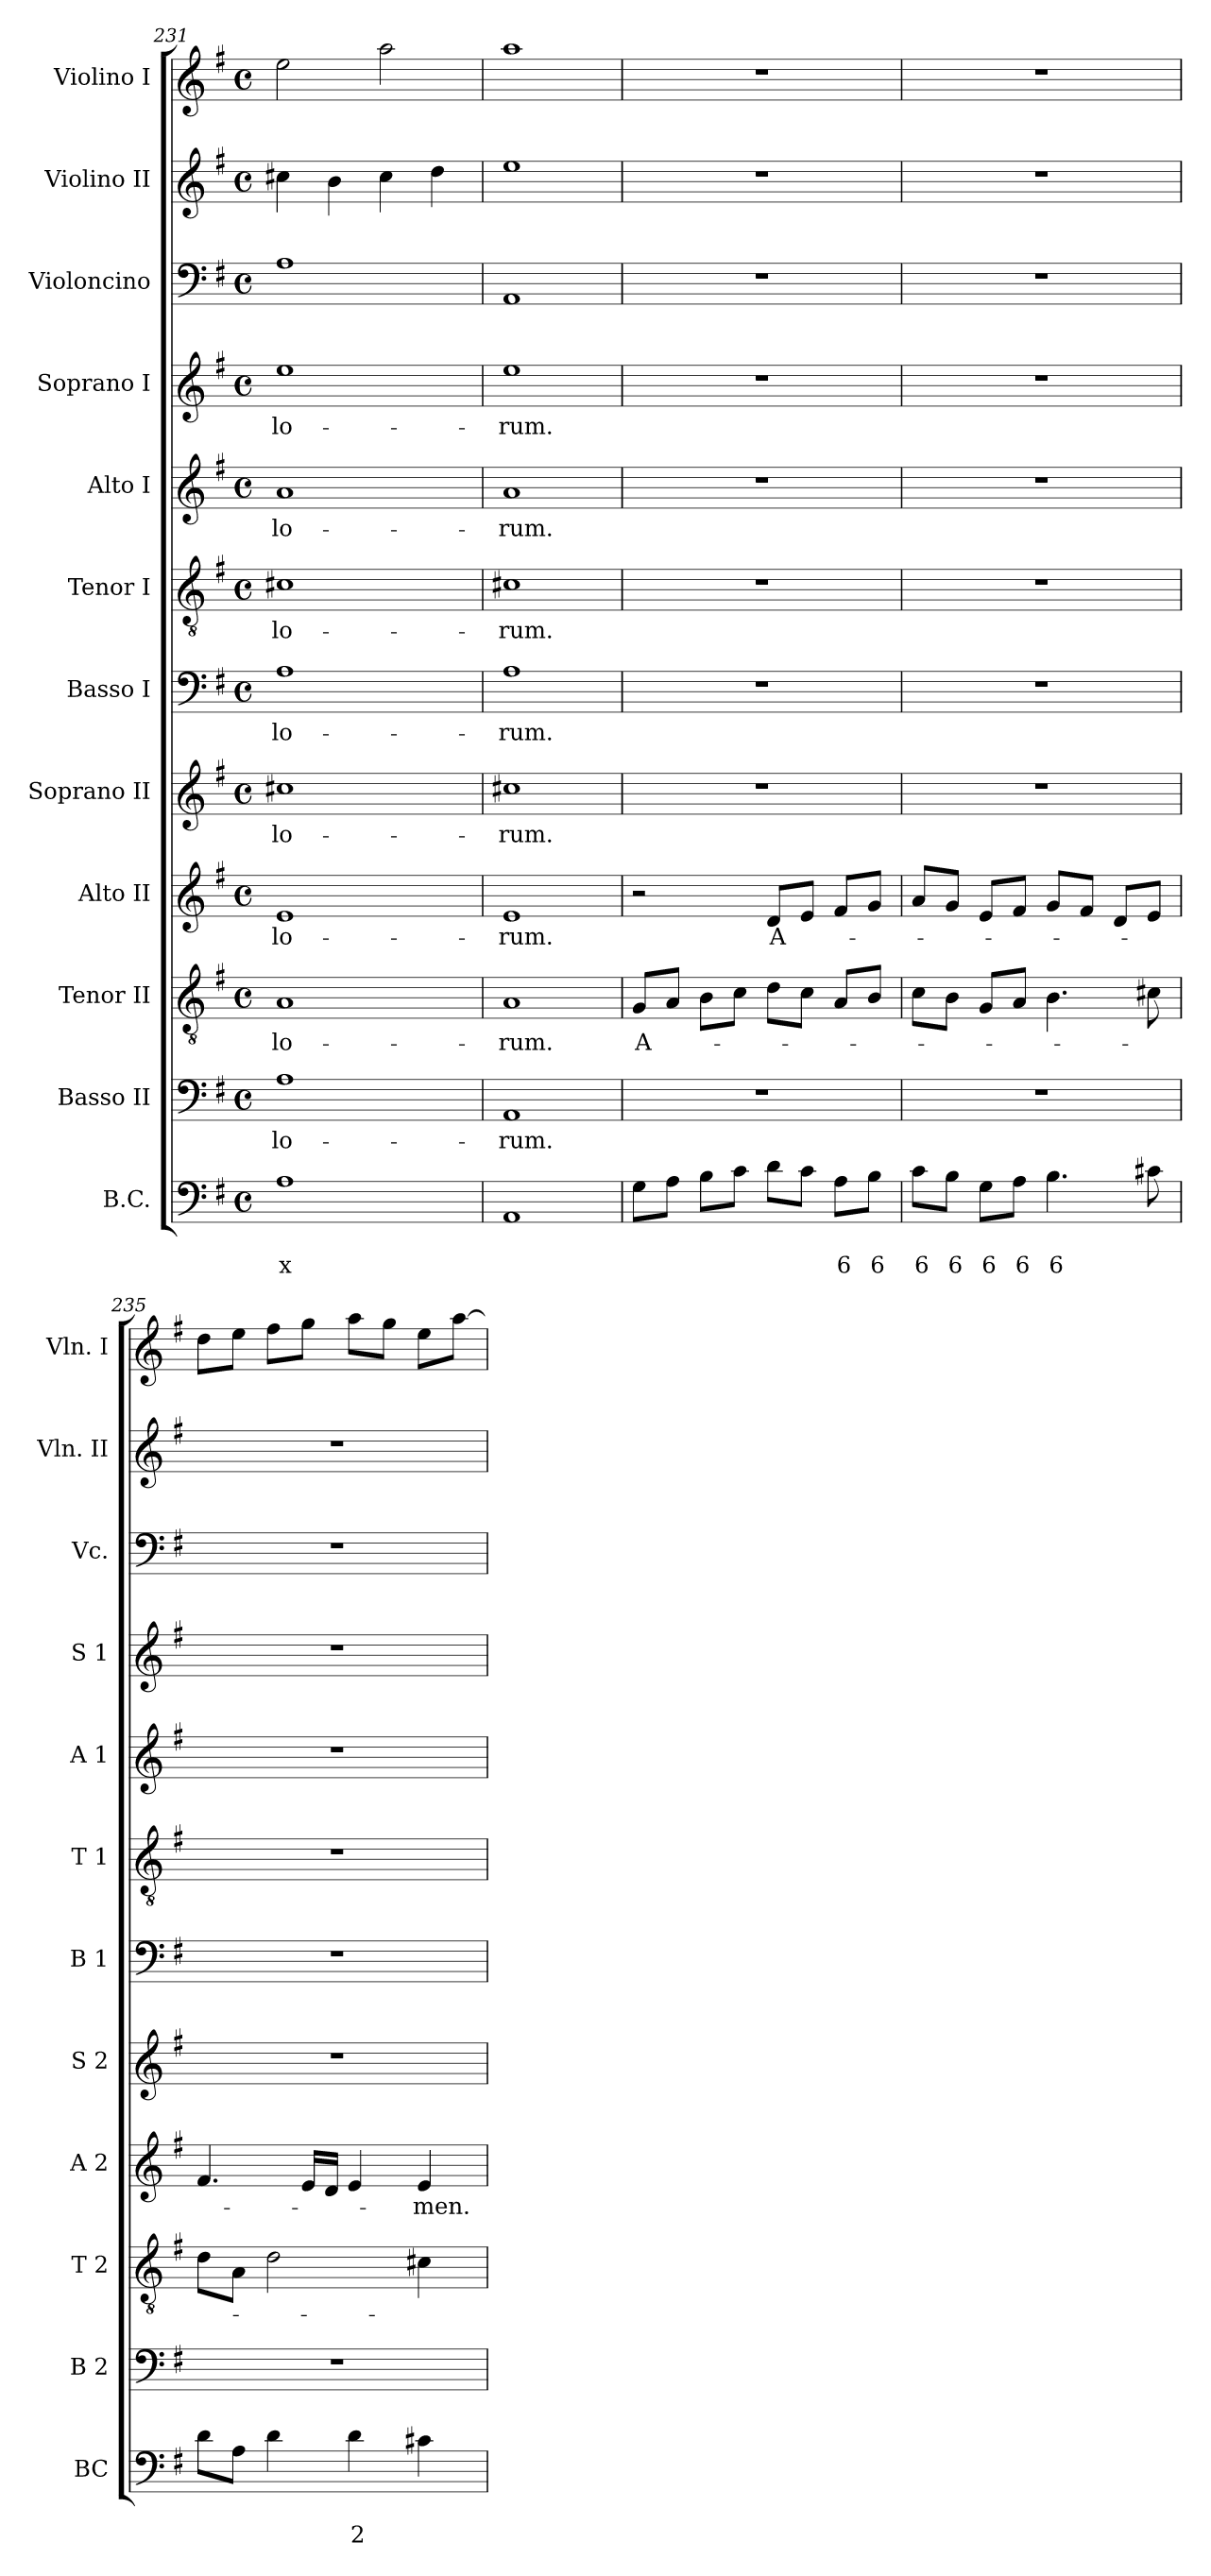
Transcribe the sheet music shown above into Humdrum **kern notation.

**kern	**text	**text	**kern	**text	**kern	**text	**kern	**text	**kern	**text	**kern	**text	**kern	**text	**kern	**text	**kern	**text	**kern	**kern	**kern
*part12	*part12	*part12	*part11	*part11	*part10	*part10	*part9	*part9	*part8	*part8	*part7	*part7	*part6	*part6	*part5	*part5	*part4	*part4	*part3	*part2	*part1
*staff12	*staff12	*staff12	*staff11	*staff11	*staff10	*staff10	*staff9	*staff9	*staff8	*staff8	*staff7	*staff7	*staff6	*staff6	*staff5	*staff5	*staff4	*staff4	*staff3	*staff2	*staff1
*I"B.C.	*	*	*I"Basso II	*	*I"Tenor II	*	*I"Alto II	*	*I"Soprano II	*	*I"Basso I	*	*I"Tenor I	*	*I"Alto I	*	*I"Soprano I	*	*I"Violoncino	*I"Violino II	*I"Violino I
*I'BC	*	*	*I'B 2	*	*I'T 2	*	*I'A 2	*	*I'S 2	*	*I'B 1	*	*I'T 1	*	*I'A 1	*	*I'S 1	*	*I'Vc.	*I'Vln. II	*I'Vln. I
*clefF4	*	*	*clefF4	*	*clefGv2	*	*clefG2	*	*clefG2	*	*clefF4	*	*clefGv2	*	*clefG2	*	*clefG2	*	*clefF4	*clefG2	*clefG2
*k[f#]	*	*	*k[f#]	*	*k[f#]	*	*k[f#]	*	*k[f#]	*	*k[f#]	*	*k[f#]	*	*k[f#]	*	*k[f#]	*	*k[f#]	*k[f#]	*k[f#]
*G:	*	*	*G:	*	*G:	*	*G:	*	*G:	*	*G:	*	*G:	*	*G:	*	*G:	*	*G:	*G:	*G:
*M4/4	*	*	*M4/4	*	*M4/4	*	*M4/4	*	*M4/4	*	*M4/4	*	*M4/4	*	*M4/4	*	*M4/4	*	*M4/4	*M4/4	*M4/4
*met(c)	*	*	*met(c)	*	*met(c)	*	*met(c)	*	*met(c)	*	*met(c)	*	*met(c)	*	*met(c)	*	*met(c)	*	*met(c)	*met(c)	*met(c)
=231	=231	=231	=231	=231	=231	=231	=231	=231	=231	=231	=231	=231	=231	=231	=231	=231	=231	=231	=231	=231	=231
!	!	!LO:LY:b	!	!LO:LY:b	!	!LO:LY:b	!	!LO:LY:b	!	!LO:LY:b	!	!LO:LY:b	!	!LO:LY:b	!	!LO:LY:b	!	!LO:LY:b	!	!	!
1A	.	x	1A	-lo-	1A	-lo-	1e	-lo-	1cc#X	-lo-	1A	-lo-	1c#X	-lo-	1a	-lo-	1ee	-lo-	1A	4cc#X\	2ee\
.	.	.	.	.	.	.	.	.	.	.	.	.	.	.	.	.	.	.	.	4b\	.
.	.	.	.	.	.	.	.	.	.	.	.	.	.	.	.	.	.	.	.	4cc#\	2aa\
.	.	.	.	.	.	.	.	.	.	.	.	.	.	.	.	.	.	.	.	4dd\	.
=232	=232	=232	=232	=232	=232	=232	=232	=232	=232	=232	=232	=232	=232	=232	=232	=232	=232	=232	=232	=232	=232
!	!	!	!	!LO:LY:b	!	!LO:LY:b	!	!LO:LY:b	!	!LO:LY:b	!	!LO:LY:b	!	!LO:LY:b	!	!LO:LY:b	!	!LO:LY:b	!	!	!
1AA	.	.	1AA	-rum.	1A	-rum.	1e	-rum.	1cc#X	-rum.	1A	-rum.	1c#X	-rum.	1a	-rum.	1ee	-rum.	1AA	1ee	1aa
!!LO:PB:g=z
=233	=233	=233	=233	=233	=233	=233	=233	=233	=233	=233	=233	=233	=233	=233	=233	=233	=233	=233	=233	=233	=233
!	!	!	!	!	!	!LO:LY:b	!	!	!	!	!	!	!	!	!	!	!	!	!	!	!
8G\L	.	.	1r	.	8G/L	A-	2r	.	1r	.	1r	.	1r	.	1r	.	1r	.	1r	1r	1r
8A\J	.	.	.	.	8A/J	.	.	.	.	.	.	.	.	.	.	.	.	.	.	.	.
8B\L	.	.	.	.	8B\L	.	.	.	.	.	.	.	.	.	.	.	.	.	.	.	.
8c\J	.	.	.	.	8c\J	.	.	.	.	.	.	.	.	.	.	.	.	.	.	.	.
!	!	!	!	!	!	!	!	!LO:LY:b	!	!	!	!	!	!	!	!	!	!	!	!	!
8d\L	.	.	.	.	8d\L	.	8d/L	A-	.	.	.	.	.	.	.	.	.	.	.	.	.
8c\J	.	.	.	.	8c\J	.	8e/J	.	.	.	.	.	.	.	.	.	.	.	.	.	.
!	!	!LO:LY:b	!	!	!	!	!	!	!	!	!	!	!	!	!	!	!	!	!	!	!
8A\L	.	6	.	.	8A/L	.	8f#/L	.	.	.	.	.	.	.	.	.	.	.	.	.	.
!	!	!LO:LY:b	!	!	!	!	!	!	!	!	!	!	!	!	!	!	!	!	!	!	!
8B\J	.	6	.	.	8B/J	.	8g/J	.	.	.	.	.	.	.	.	.	.	.	.	.	.
=234	=234	=234	=234	=234	=234	=234	=234	=234	=234	=234	=234	=234	=234	=234	=234	=234	=234	=234	=234	=234	=234
!	!	!LO:LY:b	!	!	!	!	!	!	!	!	!	!	!	!	!	!	!	!	!	!	!
8c\L	.	6	1r	.	8c\L	.	8a/L	.	1r	.	1r	.	1r	.	1r	.	1r	.	1r	1r	1r
!	!	!LO:LY:b	!	!	!	!	!	!	!	!	!	!	!	!	!	!	!	!	!	!	!
8B\J	.	6	.	.	8B\J	.	8g/J	.	.	.	.	.	.	.	.	.	.	.	.	.	.
!	!	!LO:LY:b	!	!	!	!	!	!	!	!	!	!	!	!	!	!	!	!	!	!	!
8G\L	.	6	.	.	8G/L	.	8e/L	.	.	.	.	.	.	.	.	.	.	.	.	.	.
!	!	!LO:LY:b	!	!	!	!	!	!	!	!	!	!	!	!	!	!	!	!	!	!	!
8A\J	.	6	.	.	8A/J	.	8f#/J	.	.	.	.	.	.	.	.	.	.	.	.	.	.
!	!	!LO:LY:b	!	!	!	!	!	!	!	!	!	!	!	!	!	!	!	!	!	!	!
4.B\	.	6	.	.	4.B\	.	8g/L	.	.	.	.	.	.	.	.	.	.	.	.	.	.
.	.	.	.	.	.	.	8f#/J	.	.	.	.	.	.	.	.	.	.	.	.	.	.
.	.	.	.	.	.	.	8d/L	.	.	.	.	.	.	.	.	.	.	.	.	.	.
8c#X\	.	.	.	.	8c#X\	.	8e/J	.	.	.	.	.	.	.	.	.	.	.	.	.	.
=235	=235	=235	=235	=235	=235	=235	=235	=235	=235	=235	=235	=235	=235	=235	=235	=235	=235	=235	=235	=235	=235
8d\L	.	.	1r	.	8d\L	.	4.f#/	.	1r	.	1r	.	1r	.	1r	.	1r	.	1r	1r	8dd\L
8A\J	.	.	.	.	8A\J	.	.	.	.	.	.	.	.	.	.	.	.	.	.	.	8ee\J
4d\	.	.	.	.	2d\	.	.	.	.	.	.	.	.	.	.	.	.	.	.	.	8ff#\L
.	.	.	.	.	.	.	16e/LL	.	.	.	.	.	.	.	.	.	.	.	.	.	8gg\J
.	.	.	.	.	.	.	16d/JJ	.	.	.	.	.	.	.	.	.	.	.	.	.	.
!	!	!LO:LY:b	!	!	!	!	!	!	!	!	!	!	!	!	!	!	!	!	!	!	!
4d\	.	2	.	.	.	.	4e/	.	.	.	.	.	.	.	.	.	.	.	.	.	8aa\L
.	.	.	.	.	.	.	.	.	.	.	.	.	.	.	.	.	.	.	.	.	8gg\J
!	!	!	!	!	!	!	!	!LO:LY:b	!	!	!	!	!	!	!	!	!	!	!	!	!
4c#X\	.	.	.	.	4c#X\	.	4e/	-men.	.	.	.	.	.	.	.	.	.	.	.	.	8ee\L
.	.	.	.	.	.	.	.	.	.	.	.	.	.	.	.	.	.	.	.	.	[8aa\J
=	=	=	=	=	=	=	=	=	=	=	=	=	=	=	=	=	=	=	=	=	=
*-	*-	*-	*-	*-	*-	*-	*-	*-	*-	*-	*-	*-	*-	*-	*-	*-	*-	*-	*-	*-	*-
